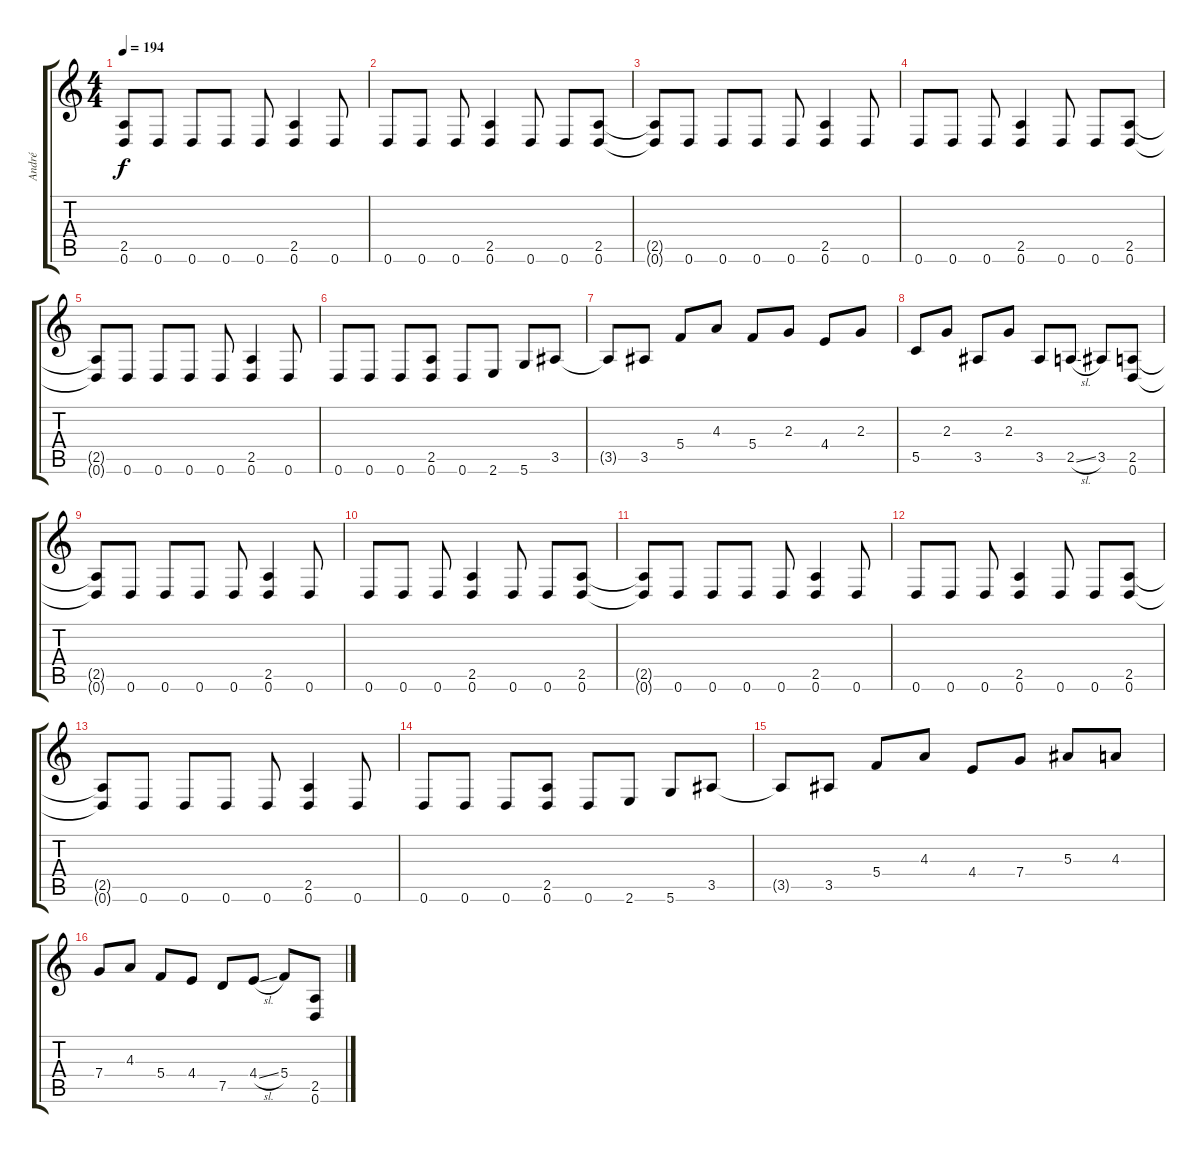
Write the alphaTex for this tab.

\track ("André" "André") {instrument distortionguitar}
\staff {score tabs}
\tuning (D4 A3 F3 C3 G2 D2) {hide}
\ts (4 4)
\tempo 194
\clef g2
\ks c
(2.5{t} 0.6{t}).8{dy f} 0.6.8 0.6.8 0.6.8 0.6.8 (2.5 0.6).4 0.6.8 |
0.6.8 0.6.8 0.6.8 (2.5 0.6).4 0.6.8 0.6.8 (2.5 0.6).8 |
(2.5{t} 0.6{t}).8 0.6.8 0.6.8 0.6.8 0.6.8 (2.5 0.6).4 0.6.8 |
0.6.8 0.6.8 0.6.8 (2.5 0.6).4 0.6.8 0.6.8 (2.5 0.6).8 |
(2.5{t} 0.6{t}).8 0.6.8 0.6.8 0.6.8 0.6.8 (2.5 0.6).4 0.6.8 |
0.6.8 0.6.8 0.6.8 (2.5 0.6).8 0.6.8 2.6.8 5.6.8 3.5.8 |
3.5{t}.8 3.5.8 5.4.8 4.3.8 5.4.8 2.3.8 4.4.8 2.3.8 |
5.5.8 2.3.8 3.5.8 2.3.8 3.5.8 2.5{sl}.8 3.5.8 (2.5 0.6).8 |
(2.5{t} 0.6{t}).8 0.6.8 0.6.8 0.6.8 0.6.8 (2.5 0.6).4 0.6.8 |
0.6.8 0.6.8 0.6.8 (2.5 0.6).4 0.6.8 0.6.8 (2.5 0.6).8 |
(2.5{t} 0.6{t}).8 0.6.8 0.6.8 0.6.8 0.6.8 (2.5 0.6).4 0.6.8 |
0.6.8 0.6.8 0.6.8 (2.5 0.6).4 0.6.8 0.6.8 (2.5 0.6).8 |
(2.5{t} 0.6{t}).8 0.6.8 0.6.8 0.6.8 0.6.8 (2.5 0.6).4 0.6.8 |
0.6.8 0.6.8 0.6.8 (2.5 0.6).8 0.6.8 2.6.8 5.6.8 3.5.8 |
3.5{t}.8 3.5.8 5.4.8 4.3.8 4.4.8 7.4.8 5.3.8 4.3.8 |
7.4.8 4.3.8 5.4.8 4.4.8 7.5.8 4.4{sl}.8 5.4.8 (2.5 0.6).8
